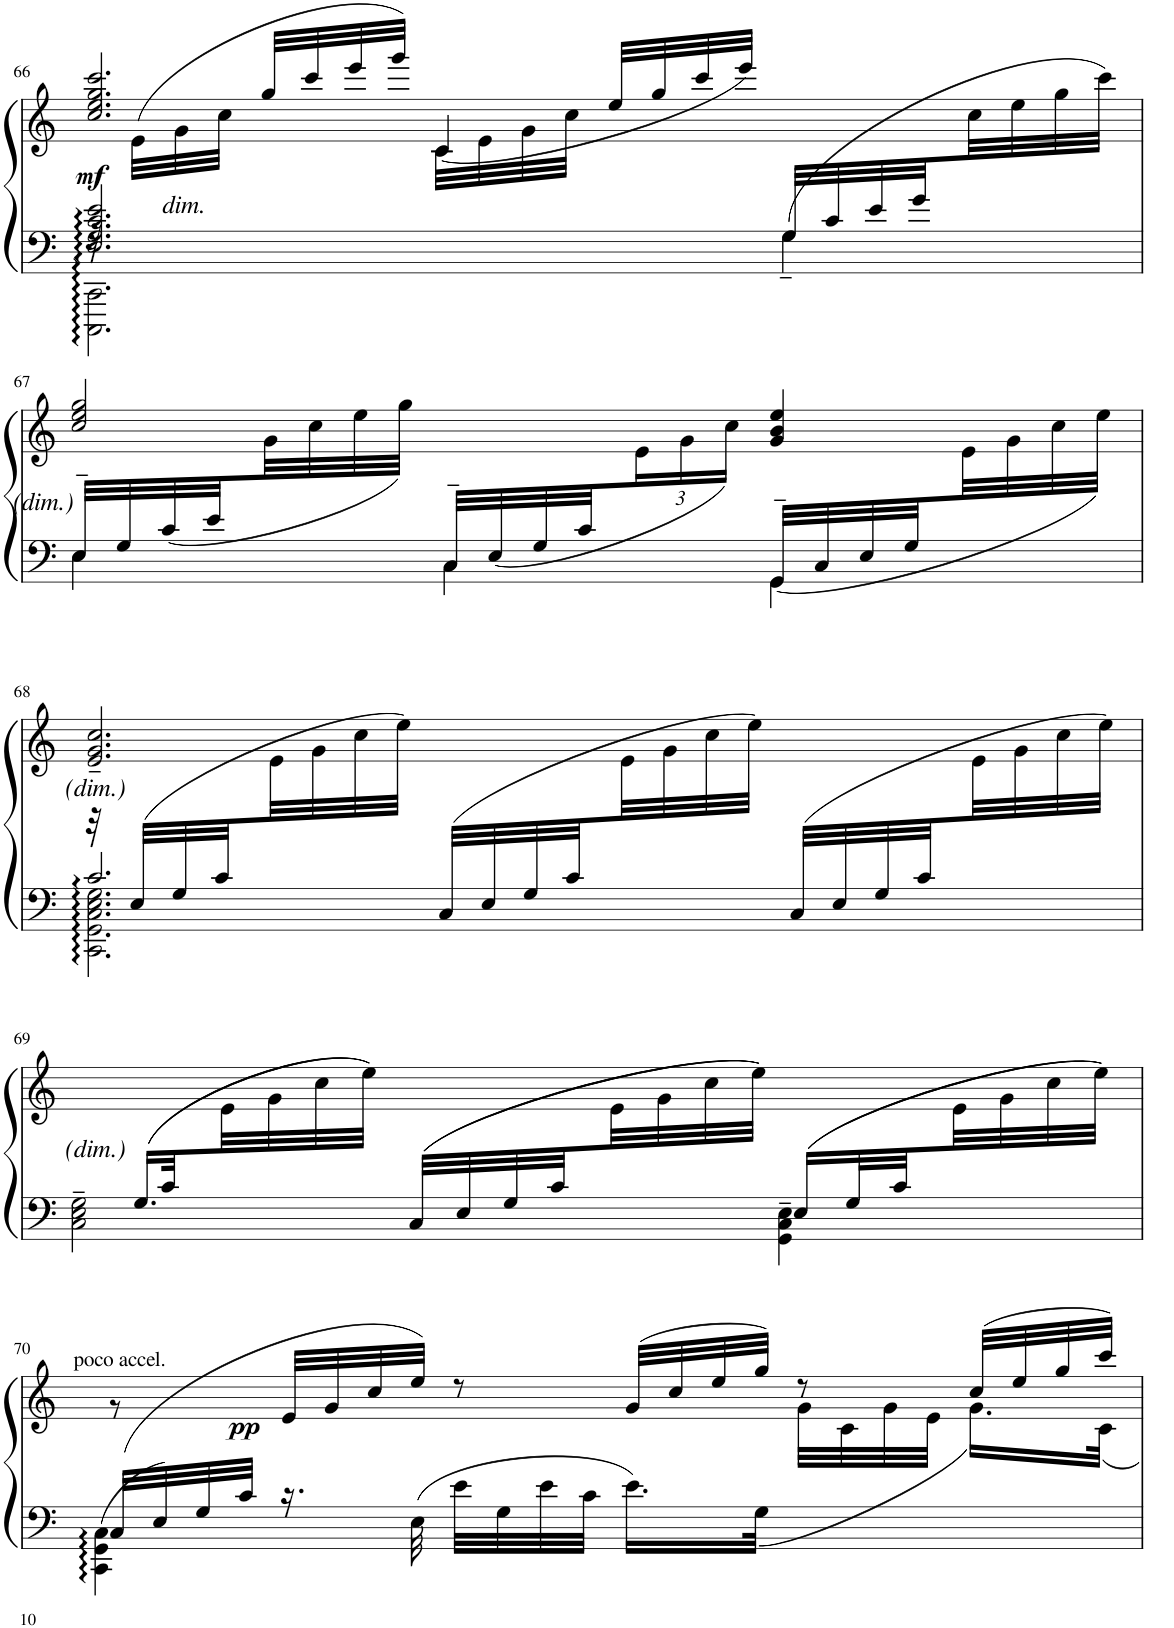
**kern	**kern	**dynam
*part1	*part1	*part1
*staff2	*staff1	*staff1/2
*I"Piano	*	*
*I'Pno	*	*
!!LO:PB:g=z
*clefF4	*clefG2	*
*k[]	*k[]	*
*M3/4	*M3/4	*
=66	=66	=66
*^	*^	*
*	*^	*	*^	*
*	*	*^	*	*	*	*
!	!	!	!	!	!	!	!LO:DY:a=2
2.E/ 2.G/ 2.c/ 2.e/	2.CCC\:: 2.CC\::	2ryy	32r	2.cc/ 2.ee/ 2.gg/ 2.ccc/	4ryy	32ryy	mf
!	!	!	!LO:TX:a:i:t=dim.	!	!	!	!
.	.	.	4...ryy	.	.	32e\LLL	.
.	.	.	.	.	.	32g\	.
.	.	.	.	.	.	32cc\JJJ	.
.	.	.	.	.	.	32gg/LLL	.
.	.	.	.	.	.	32ccc/	.
.	.	.	.	.	.	32eee/	.
.	.	.	.	.	.	32ggg/JJJ	.
.	.	.	.	.	4c/	32c\LLL	.
.	.	.	.	.	.	32e\	.
.	.	.	.	.	.	32g\	.
.	.	.	.	.	.	32cc\JJJ	.
.	.	.	.	.	.	32ee/LLL	.
.	.	.	.	.	.	32gg/	.
.	.	.	.	.	.	32ccc/	.
.	.	.	.	.	.	32eee/JJJ	.
.	.	4G~\	32G/LLL	.	4ryy	8ryy	.
.	.	.	32c/	.	.	.	.
.	.	.	32e/	.	.	.	.
.	.	.	32g/	.	.	.	.
.	.	.	8ryy	.	.	32cc\	.
.	.	.	.	.	.	32ee\	.
.	.	.	.	.	.	32gg\	.
.	.	.	.	.	.	32ccc\JJJ	.
*	*v	*v	*v	*	*	*	*
*	*	*	*v	*v	*
!!LO:LB:g=z
=67	=67	=67	=67	=67
4E\	32E~/LLL	2cc/ 2ee/ 2gg/	8ryy	.
.	32G/	.	.	.
.	32c/	.	.	.
.	32e/	.	.	.
.	8ryy	.	32g\	.
.	.	.	32cc\	.
.	.	.	32ee\	.
.	.	.	32gg\JJJ	.
4C\	32C~/LLL	.	8ryy	.
.	32E/	.	.	.
.	32G/	.	.	.
.	32c/J	.	.	.
*	*	*	*Xbrackettup	*
.	8ryy	.	24e\	.
.	.	.	24g\	.
.	.	.	24cc\JJ	.
4GG\	32GG~/LLL	4g/ 4b/ 4ee/	8ryy	.
.	32C/	.	.	.
.	32E/	.	.	.
.	32G/	.	.	.
.	8ryy	.	32e\	.
.	.	.	32g\	.
.	.	.	32cc\	.
.	.	.	32ee\JJJ	.
!!LO:LB:g=z	!!
=68	=68	=68	=68	=68
*	*^	*	*	*
2.CC\ 2.GG\ 2.C\ 2.E\ 2.G\	2.c::/	32r	2.e/~ 2.g/~ 2.cc/~	8ryy	.
.	.	32E/LLL	.	.	.
.	.	32G/	.	.	.
.	.	32c/	.	.	.
.	.	8ryy	.	32e\	.
.	.	.	.	32g\	.
.	.	.	.	32cc\	.
.	.	.	.	32ee\JJJ	.
.	.	32C/LLL	.	8ryy	.
.	.	32E/	.	.	.
.	.	32G/	.	.	.
.	.	32c/	.	.	.
.	.	8ryy	.	32e\	.
.	.	.	.	32g\	.
.	.	.	.	32cc\	.
.	.	.	.	32ee\JJJ	.
.	.	32C/LLL	.	8ryy	.
.	.	32E/	.	.	.
.	.	32G/	.	.	.
.	.	32c/	.	.	.
.	.	8ryy	.	32e\	.
.	.	.	.	32g\	.
.	.	.	.	32cc\	.
.	.	.	.	32ee\JJJ	.
*	*v	*v	*	*	*
!!LO:LB:g=z	!!
=69	=69	=69	=69	=69
16.G/LL	2C\~> 2E\~> 2G\~>	8ryy	2.ryy	.
32c/L	.	.	.	.
8ryy	.	32e\	.	.
.	.	32g\	.	.
.	.	32cc\	.	.
.	.	32ee\JJJ	.	.
32C/LLL	.	8ryy	.	.
32E/	.	.	.	.
32G/	.	.	.	.
32c/	.	.	.	.
8ryy	.	32e\	.	.
.	.	32g\	.	.
.	.	32cc\	.	.
.	.	32ee\JJJ	.	.
16E/LL	4GG\~> 4C\~> 4E\~>	8ryy	.	.
32G/L	.	.	.	.
32c/	.	.	.	.
8ryy	.	32e\	.	.
.	.	32g\	.	.
.	.	32cc\	.	.
.	.	32ee\JJJ	.	.
!!LO:LB:g=z
=70	=70	=70	=70	=70
*	*^	*	*^	*
8r	4CC\ 4GG\ 4C\	32C/LLL	2ryy	2.ryy	8ryy	.
.	.	32E/	.	.	.	.
.	.	32G/	.	.	.	.
.	.	32c/JJJ	.	.	.	.
16.r	.	8ryy	.	.	32e/LLL	.
.	.	.	.	.	32g/	.
.	.	.	.	.	32cc/	.
32E\	.	.	.	.	32ee/JJJ	.
32e\LLL	2ryy	8r	.	.	8ryy	.
32G\	.	.	.	.	.	.
32e\	.	.	.	.	.	.
32c\JJJ	.	.	.	.	.	.
16.e\LL	.	8ryy	.	.	32g/LLL	.
.	.	.	.	.	32cc/	.
.	.	.	.	.	32ee/	.
32G\JJk	.	.	.	.	32gg/JJJ	.
4ryy	.	8r	32g\LLL	.	8ryy	.
.	.	.	32c\	.	.	.
.	.	.	32g\	.	.	.
.	.	.	32e\JJJ	.	.	.
.	.	8ryy	16.g\LL	.	32cc/LLL	.
.	.	.	.	.	32ee/	.
.	.	.	.	.	32gg/	.
.	.	.	32c\JJk	.	32ccc/JJJ	.
*v	*v	*v	*	*	*	*
*	*v	*v	*v	*
=	=	=
*-	*-	*-
